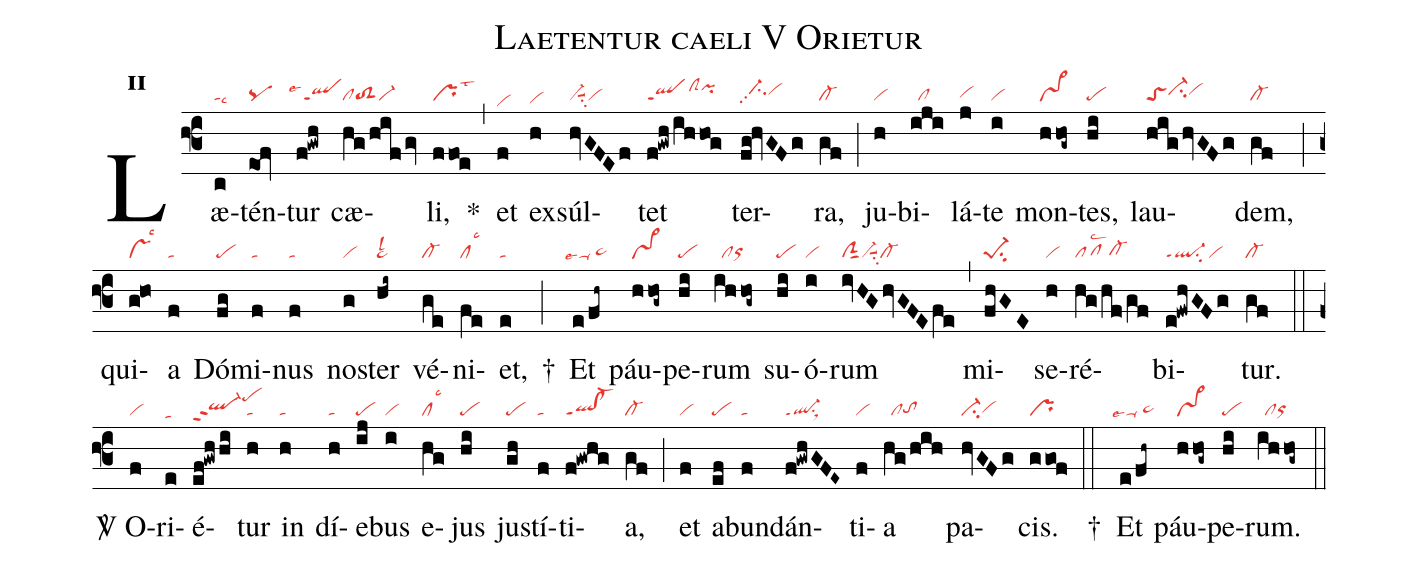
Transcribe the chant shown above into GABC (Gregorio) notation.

name:Laetentur caeli V Orietur;
office-part:re;
mode:2;
nabc-lines:1;
%%
initial-style: 1;
name: Laetentur caeli;
mode: 2;
office-part: Responsorium;
annotation: Resp.;
annotation: ii;
nabc-lines: 1;
%%
(f3) Læ(c|talsc9)tén(eof|pq)tur(f!gwh|``qlppt1lse4) cæ(hg/hif/gv|cltoS2vi-)li,(ffoe|prlst3) *(,) et(f|vihd) ex(h|vihe)súl(hvGFEf|vi-suu1su2vi)tet(f!gwh/ihhog|qlppt1clShipihi) ter(fg!hvGFg|//ci-hhpp2vihh)ra,(gf|cl-) (;) ju(h|vi)bi(iji|//cl)lá(j|vihg)te(i|vi) mon(hhog~|vs>)tes,(hi|pe) lau(hig/hvGFg|toSci-hhvihh)dem,(gf|cl-) (;) qui(g!ho|vslsc3)a(f|ta) Dó(fg|pe)mi(f|ta)nus(f|ta) no(g|vi)ster(hi~|ta>lsl2) vé(ge|cl-)ni(fe|cllsc3)et,(e|ta) †(;) Et(e/fh~|``ta-lse4/ta>hg) páu(hhog~|vs>)pe(hi|pe)rum(ihhog~|//clorhg) su(hi|pe)ó(i|vi)rum(ivHGhvGFEfe|clSsut1vi-suu1su2cl-) (,) mi(fhGE|pe-1su2)se(h|vi)ré(hg/hf/gf|pflsc2cl-hg)bi(e!fwhGFg|ql-ppt1su2vi)tur.(gf|cl-) (::)

<sp>V/</sp> O(f|vi)ri(e|tahe)é(ef!gwhhi|ql-hhppt2pehk)tur(h|ta) in(h|ta) dí(h|ta)e(ij|pe)bus(i|vi) e(hg|cllsc3)jus(hi|pe) ju(gh|pe)stí(f|ta)ti(f!gwhg|ql!cl-ppt1)a,(gf|cl-) (;) et(f|vi) a(ef|pe)bun(f|ta)dán(f!gwhGFE~|ql-ppt1su1sux1)ti(f|vi)a(hg/hih|//cltohg) pa(hvGFg|ci-vihg)cis.(ggof|pr) (::)
†() Et(e/fh~|``ta-lse4/ta>hg) páu(hhog~|vs>)pe(hi|pe)rum.(ihhog~|//clorhg) (::)
